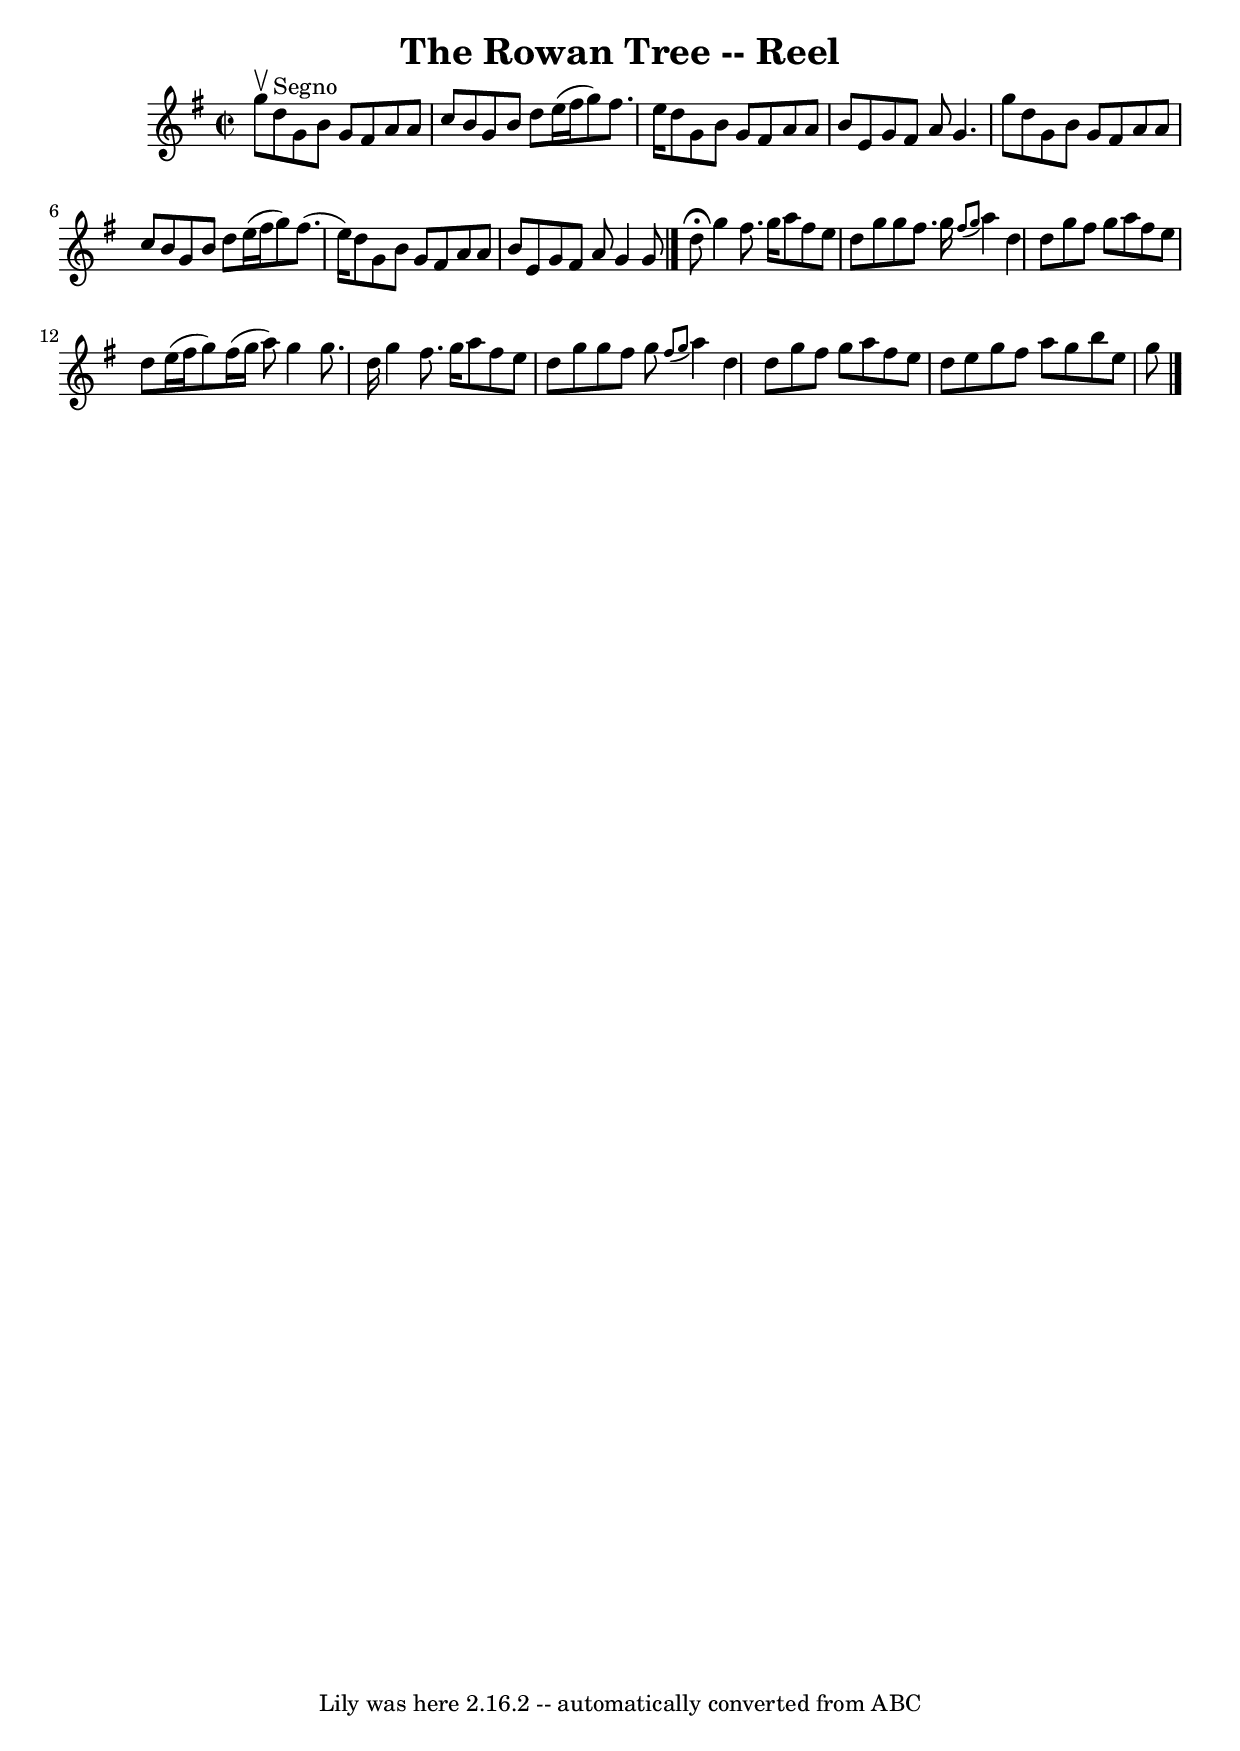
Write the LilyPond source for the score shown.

\version "2.7.40"
\include "Mammoth.ily"
\header {
	%% book = "Ryan's Mammoth Collection"
	crossRefNumber = "1"
	footnotes = ""
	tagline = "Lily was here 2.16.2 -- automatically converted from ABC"
	title = "The Rowan Tree -- Reel"
}
voicedefault =  {
\set Score.defaultBarType = "empty"

\override Staff.TimeSignature #'style = #'C
 \time 2/2 \key g \major g''8^\upbow   |
 d''8^"Segno" g'8 b'8 
 g'8 fis'8 a'8 a'8 c''8  |
 b'8 g'8 b'8 d''8    
e''16 (fis''16 g''8) fis''8. e''16  |
 d''8 g'8 b'8 
 g'8 fis'8 a'8 a'8 b'8  |
 e'8 g'8 fis'8 a'8    
g'4. g''8  |
 d''8 g'8 b'8 g'8 fis'8 a'8 a'8    
c''8  |
 b'8 g'8 b'8 d''8 e''16 (fis''16 g''8)   
fis''8. (e''16) |
 d''8 g'8 b'8 g'8 fis'8 a'8    
a'8 b'8  |
 e'8 g'8 fis'8 a'8 g'4 g'8    \bar "|."    
 d''8^\fermata |
 g''4 fis''8. g''16 a''8 fis''8 e''8   
 d''8  |
 g''8 g''8 fis''8. g''16    \grace { fis''8 (
g''8  } a''4) d''4  |
 d''8 g''8 fis''8 g''8 a''8    
fis''8 e''8 d''8  |
 e''16 (fis''16 g''8) fis''16 (
g''16 a''8) g''4 g''8. d''16  |
 g''4 fis''8.    
g''16 a''8 fis''8 e''8 d''8  |
 g''8 g''8 fis''8    
g''8    \grace { fis''8 (g''8  } a''4) d''4  |
 d''8    
g''8 fis''8 g''8 a''8 fis''8 e''8 d''8  |
 e''8    
g''8 fis''8 a''8 g''8 b''8 e''8 g''8      \bar "|."   
}

\score{
    <<

	\context Staff="default"
	{
	    \voicedefault 
	}

    >>
	\layout {
	}
	\midi {}
}
